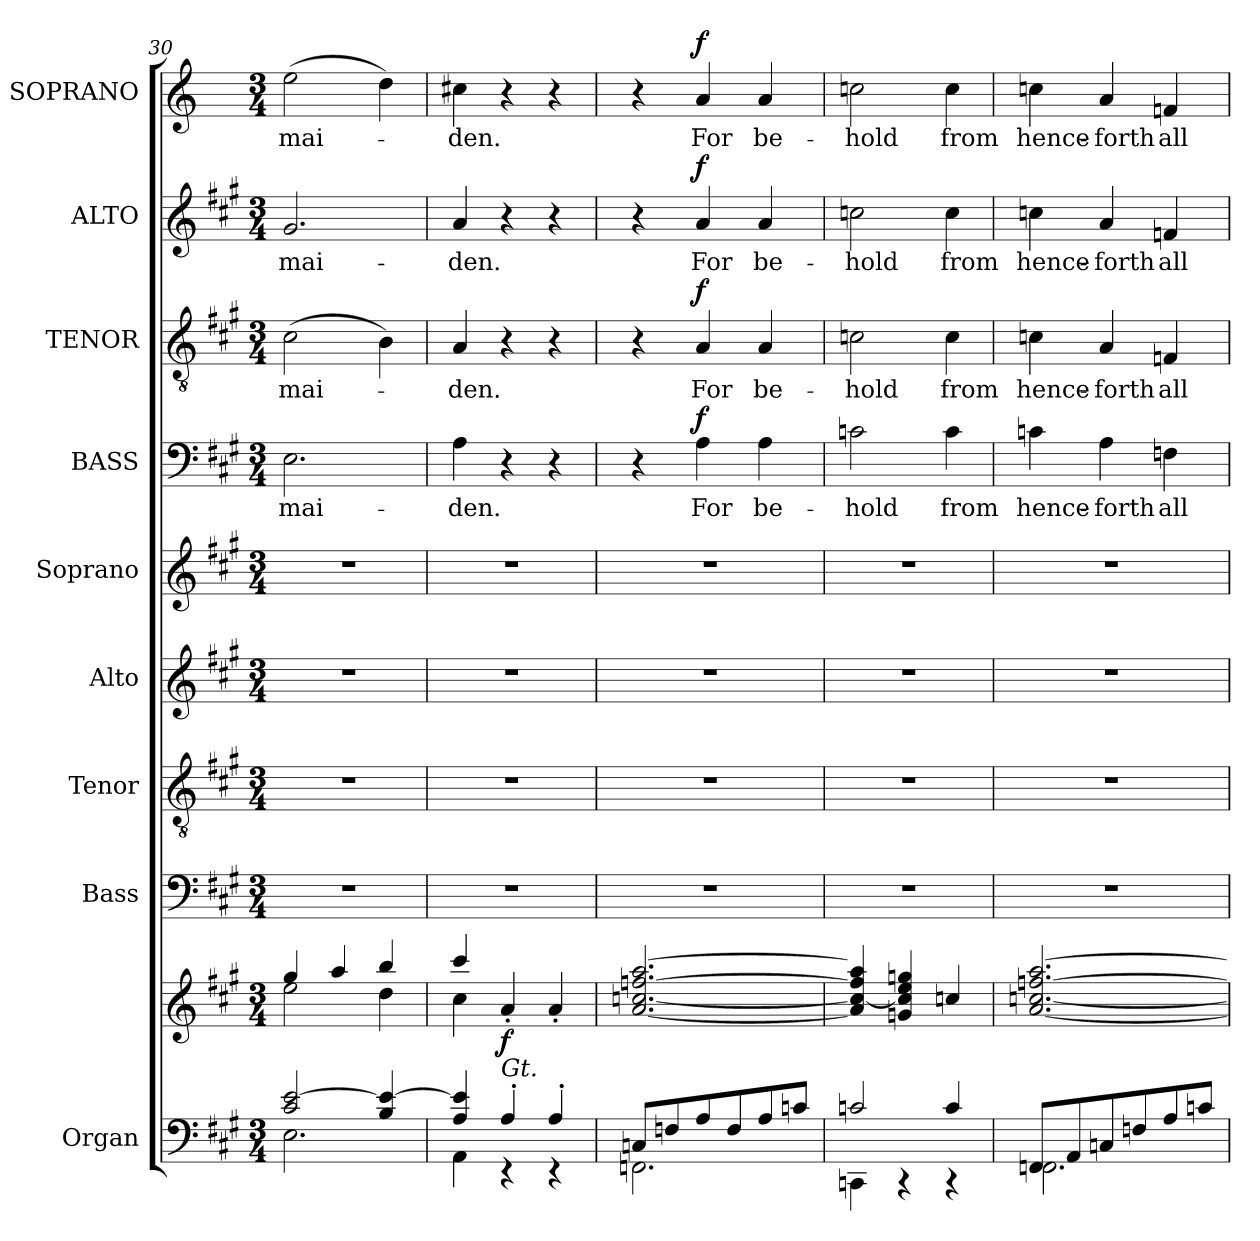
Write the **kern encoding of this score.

**kern	**kern	**dynam	**kern	**kern	**kern	**kern	**kern	**text	**dynam	**kern	**text	**dynam	**kern	**text	**dynam	**kern	**text	**dynam
*part9	*part9	*part9	*part8	*part7	*part6	*part5	*part4	*part4	*part4	*part3	*part3	*part3	*part2	*part2	*part2	*part1	*part1	*part1
*staff10	*staff9	*staff9/10	*staff8	*staff7	*staff6	*staff5	*staff4	*staff4	*staff4	*staff3	*staff3	*staff3	*staff2	*staff2	*staff2	*staff1	*staff1	*staff1
*I"Organ	*	*	*I"Bass	*I"Tenor	*I"Alto	*I"Soprano	*I"BASS	*	*	*I"TENOR	*	*	*I"ALTO	*	*	*I"SOPRANO	*	*
*I'Org.	*	*	*I'B.	*I'T.	*I'A.	*I'S.	*I'B.	*	*	*I'T.	*	*	*I'A.	*	*	*I'S.	*	*
*clefF4	*clefG2	*	*clefF4	*clefGv2	*clefG2	*clefG2	*clefF4	*	*	*clefGv2	*	*	*clefG2	*	*	*clefG2	*	*
*	*	*	*	*ITrd7c12	*	*	*	*	*	*ITrd7c12	*	*	*	*	*	*	*	*
*k[f#c#g#]	*k[f#c#g#]	*	*k[f#c#g#]	*k[f#c#g#]	*k[f#c#g#]	*k[f#c#g#]	*k[f#c#g#]	*	*	*k[f#c#g#]	*	*	*k[f#c#g#]	*	*	*k[]	*	*
*A:	*A:	*	*A:	*A:	*A:	*A:	*A:	*	*	*A:	*	*	*A:	*	*	*C:	*	*
*M3/4	*M3/4	*	*M3/4	*M3/4	*M3/4	*M3/4	*M3/4	*	*	*M3/4	*	*	*M3/4	*	*	*M3/4	*	*
=30	=30	=30	=30	=30	=30	=30	=30	=30	=30	=30	=30	=30	=30	=30	=30	=30	=30	=30
*^	*^	*	*	*	*	*	*	*	*	*	*	*	*	*	*	*	*	*
!	!	!	!	!	!LO:N:vis=1	!LO:N:vis=1	!LO:N:vis=1	!LO:N:vis=1	!	!	!	!	!	!	!	!	!	!	!	!
!	!	!	!	!	!	!	!	!	!	!LO:LY:b:color=#000000	!	!	!	!	!	!	!	!	!	!
!	!	!	!	!	!	!	!	!	!	!	!	!	!LO:LY:b:color=#000000	!	!	!	!	!	!	!
!	!	!	!	!	!	!	!	!	!	!	!	!	!	!	!	!LO:LY:b:color=#000000	!	!	!	!
!	!	!	!	!	!	!	!	!	!	!	!	!	!	!	!	!	!	!	!LO:LY:b:color=#000000	!
2c#i/ [2ei	2.Ei\	4gg#i/	2eei\	.	2.r	2.r	2.r	2.r	2.Ei\	-mai-	.	(2C#i\	-mai-	.	2.g#i/	-mai-	.	(2eei\	-mai-	.
.	.	4aai/	.	.	.	.	.	.	.	.	.	.	.	.	.	.	.	.	.	.
4Bi/ 4ei_	.	4bbi/	4ddi\	.	.	.	.	.	.	.	.	4BBi\)	.	.	.	.	.	4ddi\)	.	.
=31	=31	=31	=31	=31	=31	=31	=31	=31	=31	=31	=31	=31	=31	=31	=31	=31	=31	=31	=31	=31
!	!	!	!	!	!LO:N:vis=1	!LO:N:vis=1	!LO:N:vis=1	!LO:N:vis=1	!	!	!	!	!	!	!	!	!	!	!	!
!	!	!	!	!	!	!	!	!	!	!LO:LY:b:color=#000000	!	!	!	!	!	!	!	!	!	!
!	!	!	!	!	!	!	!	!	!	!	!	!	!LO:LY:b:color=#000000	!	!	!	!	!	!	!
!	!	!	!	!	!	!	!	!	!	!	!	!	!	!	!	!LO:LY:b:color=#000000	!	!	!	!
!	!	!	!	!	!	!	!	!	!	!	!	!	!	!	!	!	!	!	!LO:LY:b:color=#000000	!
4Ai/ 4ei]	4AAi\	4ccc#i/	4cc#i\	.	2.r	2.r	2.r	2.r	4Ai\	-den.	.	4AAi/	-den.	.	4ai/	-den.	.	4cc#i\	-den.	.
!LO:TX:a:i:t=Gt.	!	!	!	!	!	!	!	!	!	!	!	!	!	!	!	!	!	!	!	!
4A'i/	4r	4a'i/	2ryy	f	.	.	.	.	4r	.	.	4r	.	.	4r	.	.	4r	.	.
4A'i/	4r	4a'i/	.	.	.	.	.	.	4r	.	.	4r	.	.	4r	.	.	4r	.	.
*	*	*v	*v	*	*	*	*	*	*	*	*	*	*	*	*	*	*	*	*	*
=32	=32	=32	=32	=32	=32	=32	=32	=32	=32	=32	=32	=32	=32	=32	=32	=32	=32	=32	=32
!	!	!	!	!LO:N:vis=1	!LO:N:vis=1	!LO:N:vis=1	!LO:N:vis=1	!	!	!	!	!	!	!	!	!	!	!	!
8Cni/L	2.FFni\	[2.ai/ [2.ccni [2.ffni [2.aai	.	2.r	2.r	2.r	2.r	4r	.	.	4r	.	.	4r	.	.	4r	.	.
8Fni/	.	.	.	.	.	.	.	.	.	.	.	.	.	.	.	.	.	.	.
!	!	!	!	!	!	!	!	!	!LO:LY:b:color=#000000	!	!	!	!	!	!	!	!	!	!
!	!	!	!	!	!	!	!	!	!	!	!	!LO:LY:b:color=#000000	!	!	!	!	!	!	!
!	!	!	!	!	!	!	!	!	!	!	!	!	!	!	!LO:LY:b:color=#000000	!	!	!	!
!	!	!	!	!	!	!	!	!	!	!	!	!	!	!	!	!	!	!LO:LY:b:color=#000000	!
8Ai/	.	.	.	.	.	.	.	4Ai\	For	f	4AAi/	For	f	4ai/	For	f	4ai/	For	f
8Fi/	.	.	.	.	.	.	.	.	.	.	.	.	.	.	.	.	.	.	.
!	!	!	!	!	!	!	!	!	!LO:LY:b:color=#000000	!	!	!	!	!	!	!	!	!	!
!	!	!	!	!	!	!	!	!	!	!	!	!LO:LY:b:color=#000000	!	!	!	!	!	!	!
!	!	!	!	!	!	!	!	!	!	!	!	!	!	!	!LO:LY:b:color=#000000	!	!	!	!
!	!	!	!	!	!	!	!	!	!	!	!	!	!	!	!	!	!	!LO:LY:b:color=#000000	!
8Ai/	.	.	.	.	.	.	.	4Ai\	be-	.	4AAi/	be-	.	4ai/	be-	.	4ai/	be-	.
8cni/J	.	.	.	.	.	.	.	.	.	.	.	.	.	.	.	.	.	.	.
=33	=33	=33	=33	=33	=33	=33	=33	=33	=33	=33	=33	=33	=33	=33	=33	=33	=33	=33	=33
!	!	!	!	!LO:N:vis=1	!LO:N:vis=1	!LO:N:vis=1	!LO:N:vis=1	!	!	!	!	!	!	!	!	!	!	!	!
!	!	!	!	!	!	!	!	!	!LO:LY:b:color=#000000	!	!	!	!	!	!	!	!	!	!
!	!	!	!	!	!	!	!	!	!	!	!	!LO:LY:b:color=#000000	!	!	!	!	!	!	!
!	!	!	!	!	!	!	!	!	!	!	!	!	!	!	!LO:LY:b:color=#000000	!	!	!	!
!	!	!	!	!	!	!	!	!	!	!	!	!	!	!	!	!	!	!LO:LY:b:color=#000000	!
2cni/	4CCni\	4ai/] 4cci_ 4ffi] 4aai]	.	2.r	2.r	2.r	2.r	2cni\	-hold	.	2Cni\	-hold	.	2ccni\	-hold	.	2ccni\	-hold	.
.	4r	4gni/ 4cci] 4eei 4ggni	.	.	.	.	.	.	.	.	.	.	.	.	.	.	.	.	.
!	!	!	!	!	!	!	!	!	!LO:LY:b:color=#000000	!	!	!	!	!	!	!	!	!	!
!	!	!	!	!	!	!	!	!	!	!	!	!LO:LY:b:color=#000000	!	!	!	!	!	!	!
!	!	!	!	!	!	!	!	!	!	!	!	!	!	!	!LO:LY:b:color=#000000	!	!	!	!
!	!	!	!	!	!	!	!	!	!	!	!	!	!	!	!	!	!	!LO:LY:b:color=#000000	!
4ci/	4r	4ccni/	.	.	.	.	.	4ci\	from	.	4Ci\	from	.	4cci\	from	.	4cci\	from	.
=34	=34	=34	=34	=34	=34	=34	=34	=34	=34	=34	=34	=34	=34	=34	=34	=34	=34	=34	=34
!	!	!	!	!LO:N:vis=1	!LO:N:vis=1	!LO:N:vis=1	!LO:N:vis=1	!	!	!	!	!	!	!	!	!	!	!	!
!	!	!	!	!	!	!	!	!	!LO:LY:b:color=#000000	!	!	!	!	!	!	!	!	!	!
!	!	!	!	!	!	!	!	!	!	!	!	!LO:LY:b:color=#000000	!	!	!	!	!	!	!
!	!	!	!	!	!	!	!	!	!	!	!	!	!	!	!LO:LY:b:color=#000000	!	!	!	!
!	!	!	!	!	!	!	!	!	!	!	!	!	!	!	!	!	!	!LO:LY:b:color=#000000	!
8FF#i/L	2.FFni\	[2.ai/ [2.ccni [2.ffni [2.aai	.	2.r	2.r	2.r	2.r	4cni\	hence-	.	4Cni\	hence-	.	4ccni\	hence-	.	4ccni\	hence-	.
8AAi/	.	.	.	.	.	.	.	.	.	.	.	.	.	.	.	.	.	.	.
!	!	!	!	!	!	!	!	!	!LO:LY:b:color=#000000	!	!	!	!	!	!	!	!	!	!
!	!	!	!	!	!	!	!	!	!	!	!	!LO:LY:b:color=#000000	!	!	!	!	!	!	!
!	!	!	!	!	!	!	!	!	!	!	!	!	!	!	!LO:LY:b:color=#000000	!	!	!	!
!	!	!	!	!	!	!	!	!	!	!	!	!	!	!	!	!	!	!LO:LY:b:color=#000000	!
8Cni/	.	.	.	.	.	.	.	4Ai\	-forth	.	4AAi/	-forth	.	4ai/	-forth	.	4ai/	-forth	.
8Fni/	.	.	.	.	.	.	.	.	.	.	.	.	.	.	.	.	.	.	.
!	!	!	!	!	!	!	!	!	!LO:LY:b:color=#000000	!	!	!	!	!	!	!	!	!	!
!	!	!	!	!	!	!	!	!	!	!	!	!LO:LY:b:color=#000000	!	!	!	!	!	!	!
!	!	!	!	!	!	!	!	!	!	!	!	!	!	!	!LO:LY:b:color=#000000	!	!	!	!
!	!	!	!	!	!	!	!	!	!	!	!	!	!	!	!	!	!	!LO:LY:b:color=#000000	!
8Ai/	.	.	.	.	.	.	.	4Fni\	all	.	4FFni/	all	.	4fni/	all	.	4fni/	all	.
8cni/J	.	.	.	.	.	.	.	.	.	.	.	.	.	.	.	.	.	.	.
*v	*v	*	*	*	*	*	*	*	*	*	*	*	*	*	*	*	*	*	*
=	=	=	=	=	=	=	=	=	=	=	=	=	=	=	=	=	=	=
*-	*-	*-	*-	*-	*-	*-	*-	*-	*-	*-	*-	*-	*-	*-	*-	*-	*-	*-
